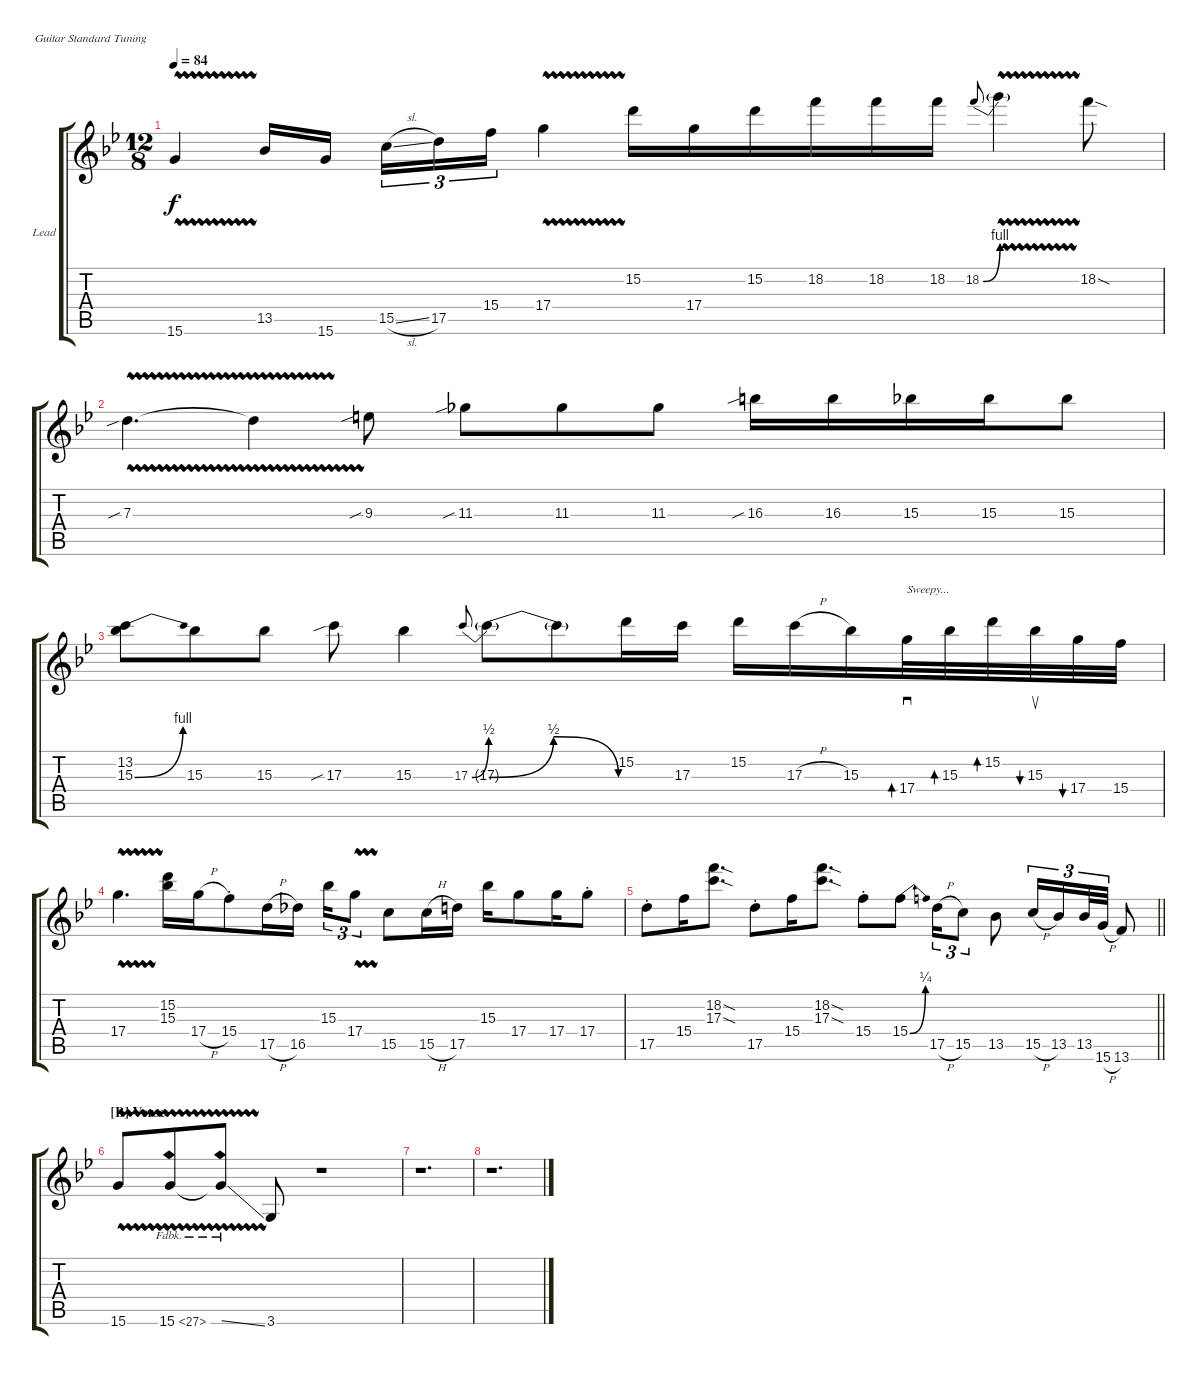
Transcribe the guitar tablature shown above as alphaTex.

\defaultSystemsLayout 4
\bracketExtendMode groupsimilarinstruments
\firstSystemTrackNameOrientation horizontal
\otherSystemsTrackNameOrientation horizontal
\track ("Lead Guitar" "Lead") {instrument acousticguitarsteel}
\staff {score tabs}
\tuning (E4 B3 G3 D3 A2 E2)
\ts (12 8)
\tempo 84
\clef g2
\ks bb
15.6{vw}.4{dy f} 13.5.16 15.6.16 15.5{sl}.16{tu (3 2)} 17.5.16{tu (3 2)} 15.4.16{tu (3 2)} 17.4{vw}.4 15.2.16 17.4.16 15.2.16 18.2.16 18.2.16 18.2.16 18.2{be (bend 0 0 15 4)}.8{gr onbeat} 18.2{vw t}.4 18.2{sod}.8 |
7.3{vw sib}.4{d} 7.3{vw t}.4 9.3{sib}.8 11.3{sib}.8 11.3.8 11.3.8 16.3{sib}.16 16.3.16 15.3.16 15.3.16 15.3.8 |
(13.2 15.3{be (bend 0 0 15 4)}).8 15.3.8 15.3.8 17.3{sib}.8 15.3.4 17.3{be (bend 0 0 15 2)}.8{gr onbeat} 17.3{be (bendrelease 0 0 11.4 2 20.4 2 30 0) t}.8 17.3{t}.8 15.2.16 17.3.16 15.2.16 17.3{h}.16 15.3.16 17.4.32{sd bd 60 txt "Sweepy..."} 15.3.32{bd 60} 15.2.32{bd 60} 15.3.32{su bu 60} 17.4.32{bu 60} 15.4.32 |
17.4{vw}.4{d} (15.2 15.3).16 17.4{h}.16 15.4{st}.8 17.5{h}.16 16.5.16 15.3.16{tu (3 2)} 17.4{vw}.8{tu (3 2)} 15.5.8 15.5{h}.16 17.5.16 15.3.16 17.4.8 17.4.16 17.4{st}.8 |
\barLineRight lightlight
17.5{st}.8 15.4.16 (17.3{sod} 18.2{sod}).8{d} 17.5{st}.8 15.4.16 (17.3{sod} 18.2{sod}).8{d} 15.4{st}.8 15.4{be (bend 0 0 15 1)}.8 17.5{h}.16{tu (3 2)} 15.5.8{tu (3 2)} 13.5.8 15.5{h}.16{tu (3 2)} 13.5.16{tu (3 2)} 13.5.32{tu (3 2)} 15.6{h}.32{tu (3 2)} 13.6.8 |
\section ("B" "Verse")
15.6{vw}.8 15.6{fh 12 vw}.8 15.6{fh 12 vw ss t}.8 3.6.8 r.1 |
r.1{d} |
r.1{d}
